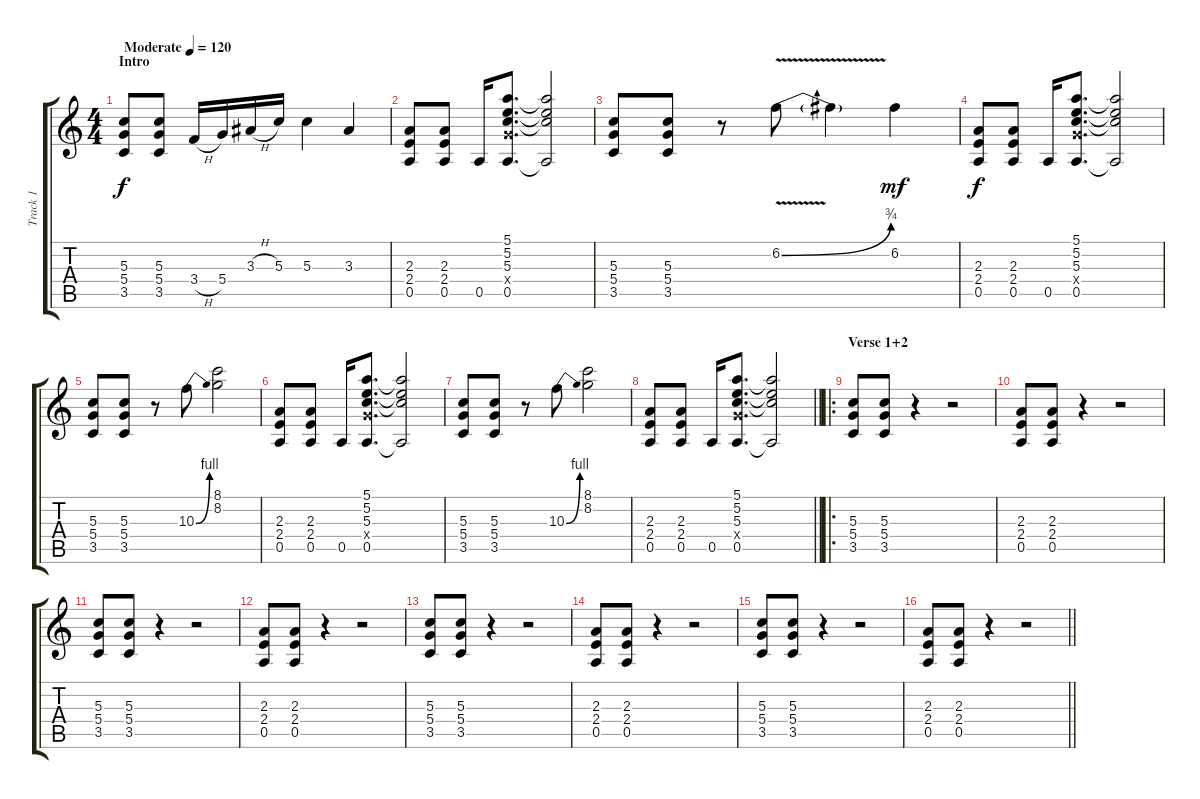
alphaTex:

\track ("Track 1" "Track 1") {instrument overdrivenguitar}
\staff {score tabs}
\tuning (E4 B3 G3 D3 A2 E2) {hide}
\ts (4 4)
\section ("" "Intro")
\tempo (120 "Moderate")
\clef g2
\ks c
(5.3 5.4 3.5).8{dy f instrument overdrivenguitar} (5.3 5.4 3.5).8 3.4{h}.16 5.4.16 3.3{h}.16 5.3.16 5.3.4 3.3.4 |
(2.3 2.4 0.5).8 (2.3 2.4 0.5).8 0.5.16 (5.1 5.2 5.3 5.4{x} 0.5).8{d} (5.1{t} 5.2{t} 5.3{t} 0.5{t}).2 |
(5.3 5.4 3.5).8 (5.3 5.4 3.5).8 r.8 6.2{be (bend 0 0 60 3) v}.8 6.2{t}.4 6.2.4{dy mf} |
(2.3 2.4 0.5).8{dy f} (2.3 2.4 0.5).8 0.5.16 (5.1 5.2 5.3 5.4{x} 0.5).8{d} (5.1{t} 5.2{t} 5.3{t} 0.5{t}).2 |
(5.3 5.4 3.5).8 (5.3 5.4 3.5).8 r.8 10.3{be (bend 0 0 60 4)}.8 (8.1 8.2).2 |
(2.3 2.4 0.5).8 (2.3 2.4 0.5).8 0.5.16 (5.1 5.2 5.3 5.4{x} 0.5).8{d} (5.1{t} 5.2{t} 5.3{t} 0.5{t}).2 |
(5.3 5.4 3.5).8 (5.3 5.4 3.5).8 r.8 10.3{be (bend 0 0 60 4)}.8 (8.1 8.2).2 |
\barLineRight lightlight
(2.3 2.4 0.5).8 (2.3 2.4 0.5).8 0.5.16 (5.1 5.2 5.3 5.4{x} 0.5).8{d} (5.1{t} 5.2{t} 5.3{t} 0.5{t}).2 |
\ro
\section ("" "Verse 1+2")
(5.3 5.4 3.5).8 (5.3 5.4 3.5).8 r.4 r.2 |
(2.3 2.4 0.5).8 (2.3 2.4 0.5).8 r.4 r.2 |
(5.3 5.4 3.5).8 (5.3 5.4 3.5).8 r.4 r.2 |
(2.3 2.4 0.5).8 (2.3 2.4 0.5).8 r.4 r.2 |
(5.3 5.4 3.5).8 (5.3 5.4 3.5).8 r.4 r.2 |
(2.3 2.4 0.5).8 (2.3 2.4 0.5).8 r.4 r.2 |
(5.3 5.4 3.5).8 (5.3 5.4 3.5).8 r.4 r.2 |
\barLineRight lightlight
(2.3 2.4 0.5).8 (2.3 2.4 0.5).8 r.4 r.2
